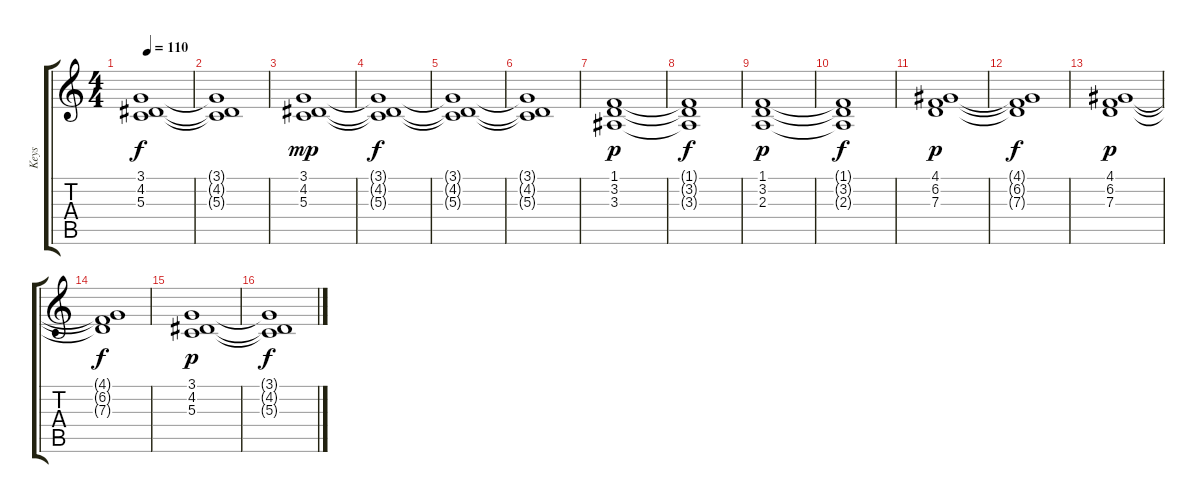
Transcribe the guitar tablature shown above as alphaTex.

\track ("Keys" "Keys") {instrument synthstrings2}
\staff {score tabs}
\tuning (E4 B3 G3 D3 A2 E2) {hide}
\ts (4 4)
\tempo 110
\clef g2
\ks c
(3.1{t} 4.2{t} 5.3{t}).1{dy f} |
(3.1{t} 4.2{t} 5.3{t}).1 |
(3.1 4.2 5.3).1{dy mp} |
(3.1{t} 4.2{t} 5.3{t}).1{dy f} |
(3.1{t} 4.2{t} 5.3{t}).1 |
(3.1{t} 4.2{t} 5.3{t}).1 |
(1.1 3.2 3.3).1{dy p} |
(1.1{t} 3.2{t} 3.3{t}).1{dy f} |
(1.1 3.2 2.3).1{dy p} |
(1.1{t} 3.2{t} 2.3{t}).1{dy f} |
(4.1 6.2 7.3).1{dy p} |
(4.1{t} 6.2{t} 7.3{t}).1{dy f} |
(4.1 6.2 7.3).1{dy p} |
(4.1{t} 6.2{t} 7.3{t}).1{dy f} |
(3.1 4.2 5.3).1{dy p} |
(3.1{t} 4.2{t} 5.3{t}).1{dy f}
